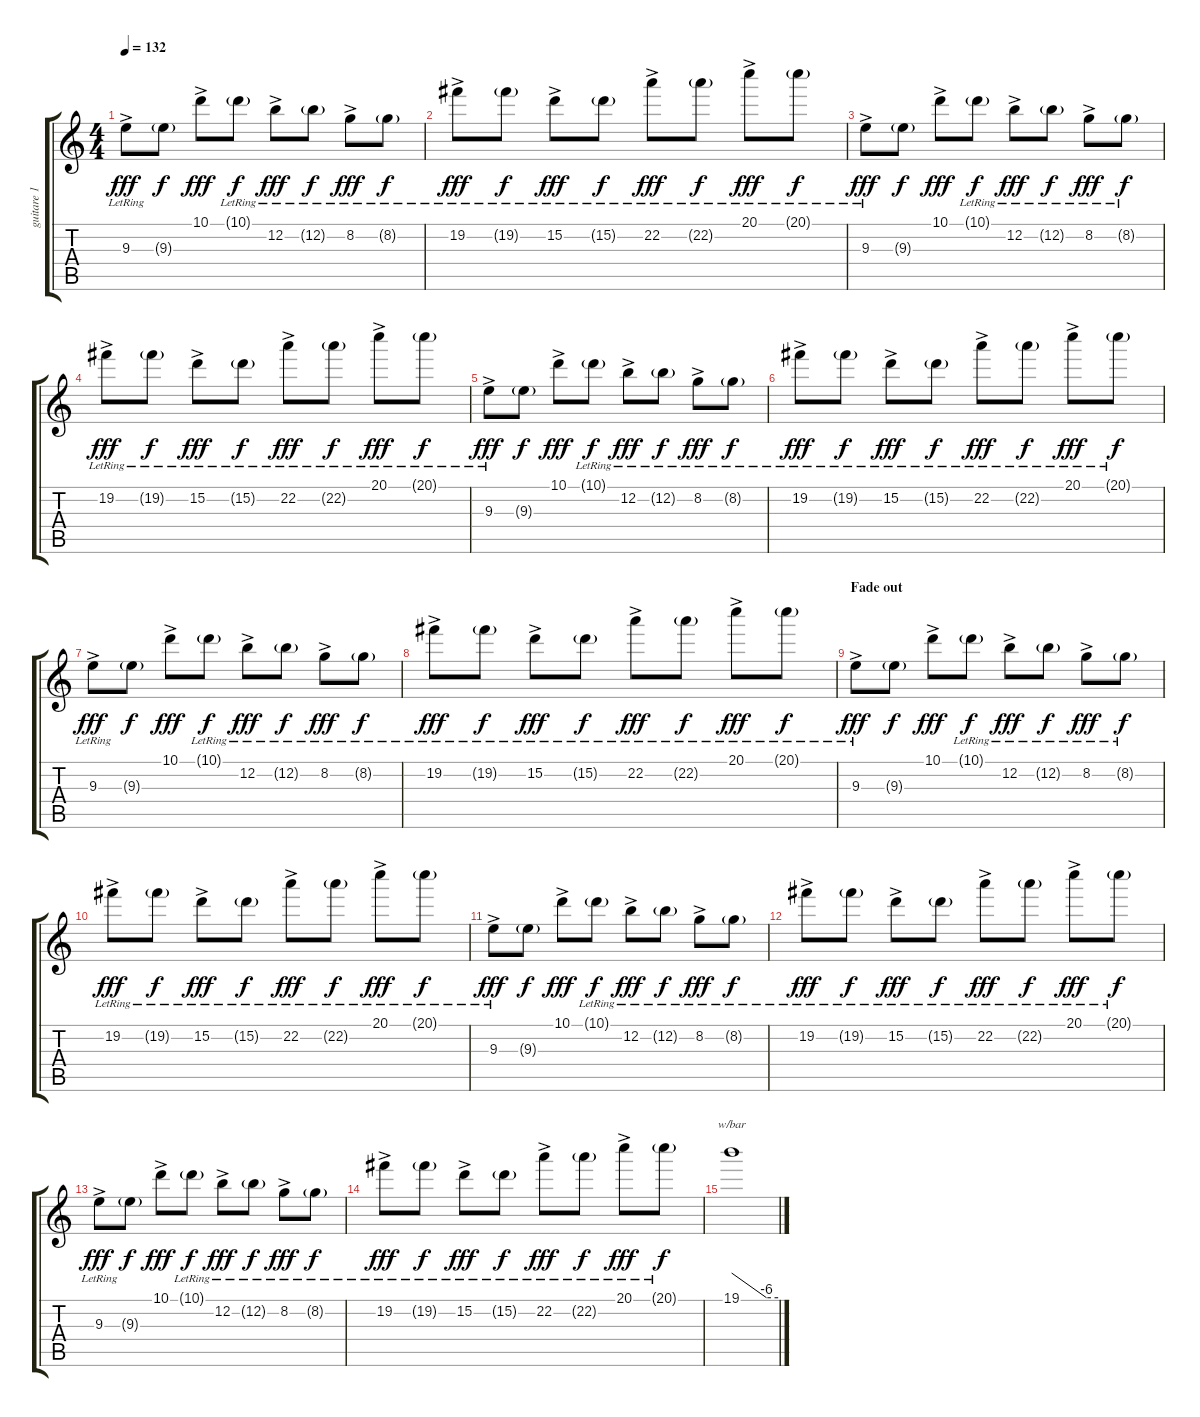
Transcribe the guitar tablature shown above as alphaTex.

\track ("guitare 1" "guitare 1") {instrument overdrivenguitar}
\staff {score tabs}
\tuning (E4 B3 G3 D3 A2 E2) {hide}
\ts (4 4)
\tempo 132
\clef g2
\ks c
9.3{ac lr}.8{dy fff} 9.3{g}.8{dy f} 10.1{ac}.8{dy fff} 10.1{g lr}.8{dy f} 12.2{ac lr}.8{dy fff} 12.2{g lr}.8{dy f} 8.2{ac lr}.8{dy fff} 8.2{g lr}.8{dy f} |
19.2{ac lr}.8{dy fff} 19.2{g lr}.8{dy f} 15.2{ac lr}.8{dy fff} 15.2{g lr}.8{dy f} 22.2{ac lr}.8{dy fff} 22.2{g lr}.8{dy f} 20.1{ac lr}.8{dy fff} 20.1{g lr}.8{dy f} |
9.3{ac lr}.8{dy fff} 9.3{g}.8{dy f} 10.1{ac}.8{dy fff} 10.1{g lr}.8{dy f} 12.2{ac lr}.8{dy fff} 12.2{g lr}.8{dy f} 8.2{ac lr}.8{dy fff} 8.2{g lr}.8{dy f} |
19.2{ac lr}.8{dy fff} 19.2{g lr}.8{dy f} 15.2{ac lr}.8{dy fff} 15.2{g lr}.8{dy f} 22.2{ac lr}.8{dy fff} 22.2{g lr}.8{dy f} 20.1{ac lr}.8{dy fff} 20.1{g lr}.8{dy f} |
9.3{ac lr}.8{dy fff} 9.3{g}.8{dy f} 10.1{ac}.8{dy fff} 10.1{g lr}.8{dy f} 12.2{ac lr}.8{dy fff} 12.2{g lr}.8{dy f} 8.2{ac lr}.8{dy fff} 8.2{g lr}.8{dy f} |
19.2{ac lr}.8{dy fff} 19.2{g lr}.8{dy f} 15.2{ac lr}.8{dy fff} 15.2{g lr}.8{dy f} 22.2{ac lr}.8{dy fff} 22.2{g lr}.8{dy f} 20.1{ac lr}.8{dy fff} 20.1{g lr}.8{dy f} |
9.3{ac lr}.8{dy fff} 9.3{g}.8{dy f} 10.1{ac}.8{dy fff} 10.1{g lr}.8{dy f} 12.2{ac lr}.8{dy fff} 12.2{g lr}.8{dy f} 8.2{ac lr}.8{dy fff} 8.2{g lr}.8{dy f} |
19.2{ac lr}.8{dy fff} 19.2{g lr}.8{dy f} 15.2{ac lr}.8{dy fff} 15.2{g lr}.8{dy f} 22.2{ac lr}.8{dy fff} 22.2{g lr}.8{dy f} 20.1{ac lr}.8{dy fff} 20.1{g lr}.8{dy f} |
\section ("" "Fade out")
9.3{ac lr}.8{dy fff} 9.3{g}.8{dy f} 10.1{ac}.8{dy fff} 10.1{g lr}.8{dy f} 12.2{ac lr}.8{dy fff} 12.2{g lr}.8{dy f} 8.2{ac lr}.8{dy fff} 8.2{g lr}.8{dy f} |
19.2{ac lr}.8{dy fff} 19.2{g lr}.8{dy f} 15.2{ac lr}.8{dy fff} 15.2{g lr}.8{dy f} 22.2{ac lr}.8{dy fff} 22.2{g lr}.8{dy f} 20.1{ac lr}.8{dy fff} 20.1{g lr}.8{dy f} |
9.3{ac lr}.8{dy fff} 9.3{g}.8{dy f} 10.1{ac}.8{dy fff} 10.1{g lr}.8{dy f} 12.2{ac lr}.8{dy fff} 12.2{g lr}.8{dy f} 8.2{ac lr}.8{dy fff} 8.2{g lr}.8{dy f} |
19.2{ac lr}.8{dy fff} 19.2{g lr}.8{dy f} 15.2{ac lr}.8{dy fff} 15.2{g lr}.8{dy f} 22.2{ac lr}.8{dy fff} 22.2{g lr}.8{dy f} 20.1{ac lr}.8{dy fff} 20.1{g lr}.8{dy f} |
9.3{ac lr}.8{dy fff} 9.3{g}.8{dy f} 10.1{ac}.8{dy fff} 10.1{g lr}.8{dy f} 12.2{ac lr}.8{dy fff} 12.2{g lr}.8{dy f} 8.2{ac lr}.8{dy fff} 8.2{g lr}.8{dy f} |
19.2{ac lr}.8{dy fff} 19.2{g lr}.8{dy f} 15.2{ac lr}.8{dy fff} 15.2{g lr}.8{dy f} 22.2{ac lr}.8{dy fff} 22.2{g lr}.8{dy f} 20.1{ac lr}.8{dy fff} 20.1{g lr}.8{dy f} |
19.1.1{tbe (custom default 0 0 45 -24 60 -24)}
